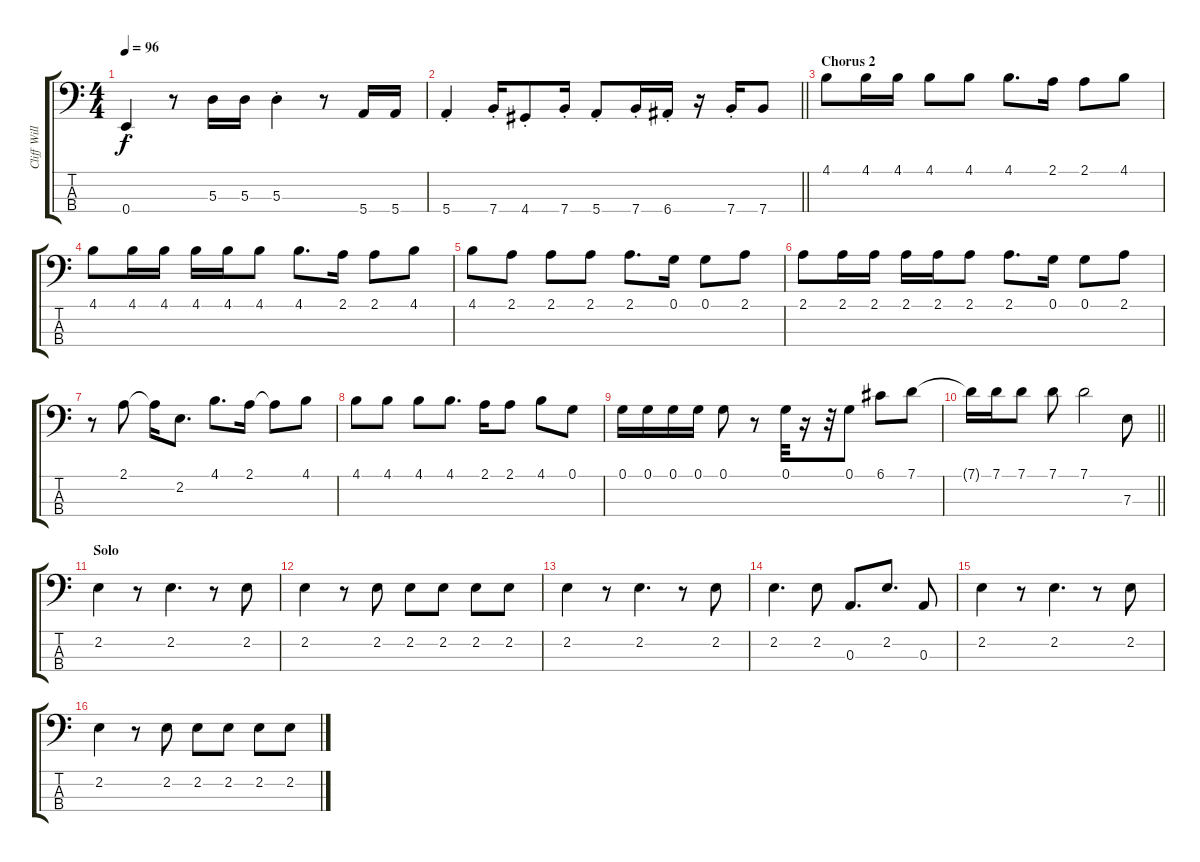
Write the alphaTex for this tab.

\track ("Cliff Williams" "Cliff Will") {instrument electricbassfinger}
\staff {score tabs}
\tuning (G2 D2 A1 E1) {hide}
\ts (4 4)
\tempo 96
\clef f4
\ks c
0.4{st}.4{dy f} r.8 5.3.16 5.3.16 5.3{st}.4 r.8 5.4.16 5.4.16 |
\barLineRight lightlight
5.4{st}.4 7.4{st}.16 4.4{st}.8 7.4{st}.16 5.4{st}.8 7.4{st}.16 6.4{st}.16 r.16 7.4{st}.16 7.4.8 |
\section ("" "Chorus 2")
4.1.8 4.1.16 4.1.16 4.1.8 4.1.8 4.1.8{d} 2.1.16 2.1.8 4.1.8 |
4.1.8 4.1.16 4.1.16 4.1.16 4.1.16 4.1.8 4.1.8{d} 2.1.16 2.1.8 4.1.8 |
4.1.8 2.1.8 2.1.8 2.1.8 2.1.8{d} 0.1.16 0.1.8 2.1.8 |
2.1.8 2.1.16 2.1.16 2.1.16 2.1.16 2.1.8 2.1.8{d} 0.1.16 0.1.8 2.1.8 |
r.8 2.1.8 2.1{t}.16 2.2.8{d} 4.1.8{d} 2.1.16 2.1{t}.8 4.1.8 |
4.1.8 4.1.8 4.1.8 4.1.8{d} 2.1.16 2.1.8 4.1.8 0.1.8 |
0.1.16 0.1.16 0.1.16 0.1.16 0.1.8 r.8 0.1.32 r.16 r.32 0.1.8 6.1.8 7.1.8 |
\barLineRight lightlight
7.1{t}.16 7.1.16 7.1.8 7.1.8 7.1.2 7.3.8 |
\section ("" "Solo")
2.2.4 r.8 2.2.4{d} r.8 2.2.8 |
2.2.4 r.8 2.2.8 2.2.8 2.2.8 2.2.8 2.2.8 |
2.2.4 r.8 2.2.4{d} r.8 2.2.8 |
2.2.4{d} 2.2.8 0.3.8{d} 2.2.8{d} 0.3.8 |
2.2.4 r.8 2.2.4{d} r.8 2.2.8 |
2.2.4 r.8 2.2.8 2.2.8 2.2.8 2.2.8 2.2.8
